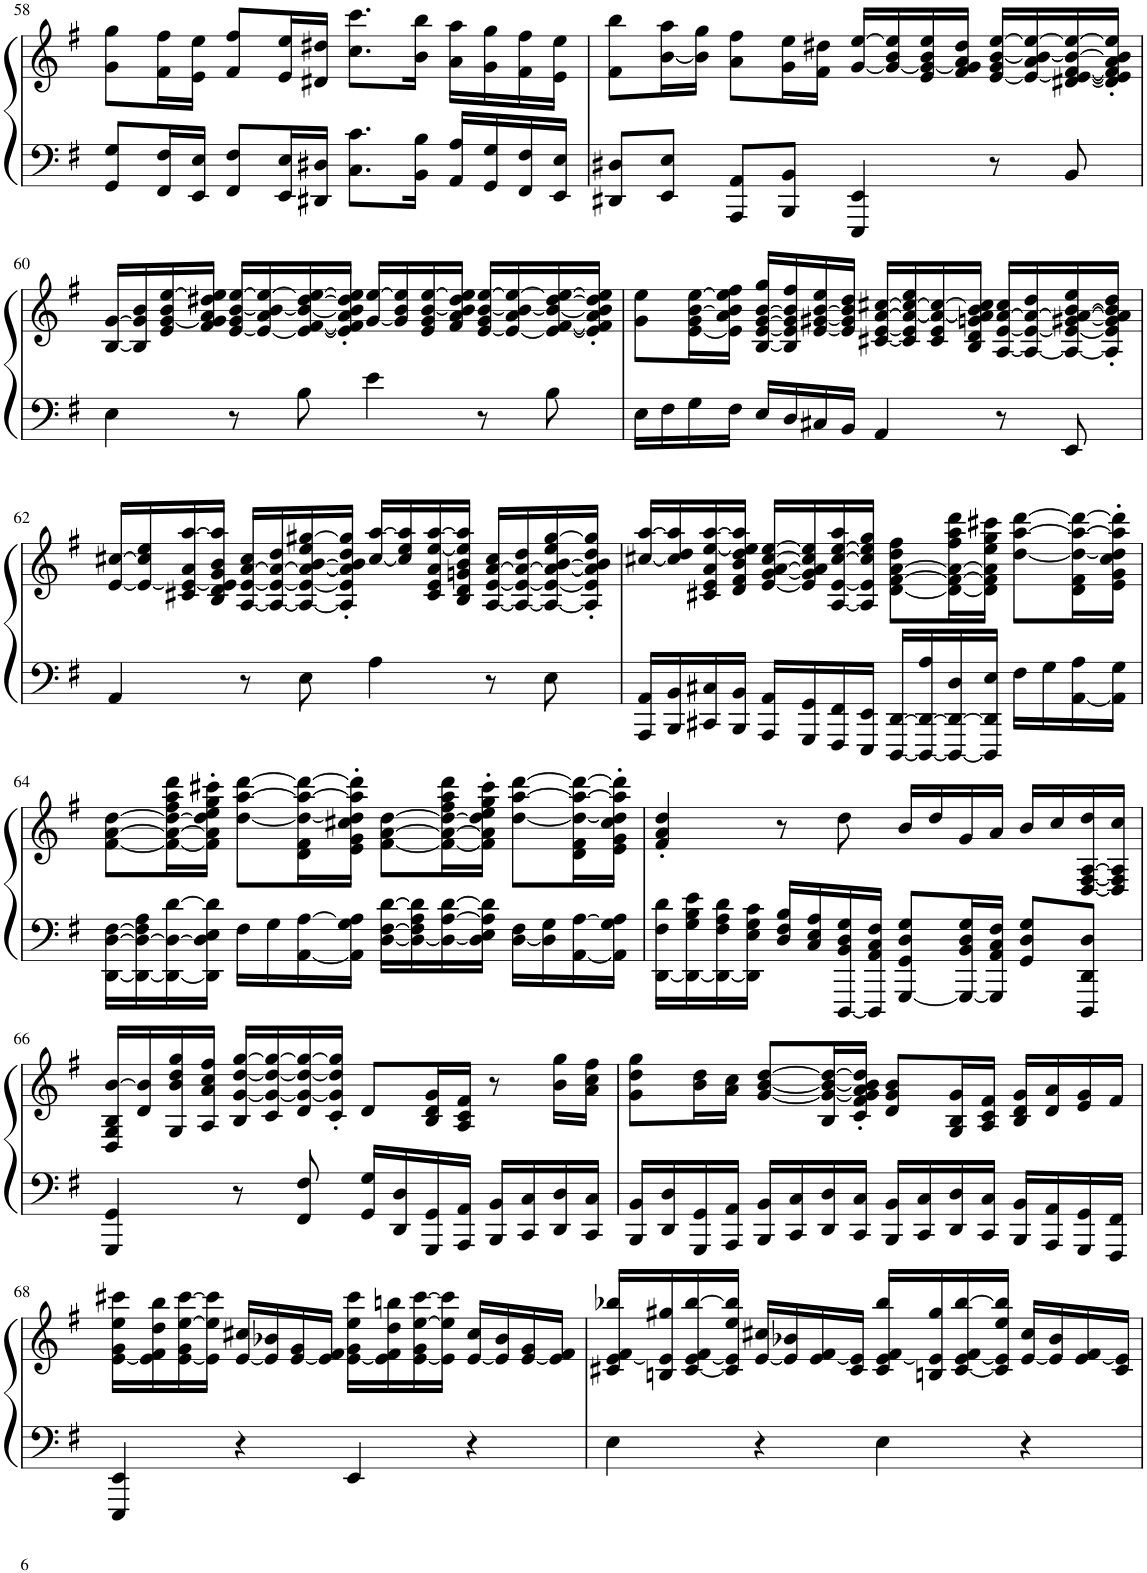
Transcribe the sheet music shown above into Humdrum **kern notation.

**kern	**kern
*part2	*part1
*staff2	*staff1
*I"Violoncello	*I"Violin
*I'Vc	*I'Vln
!!LO:PB:g=z
*clefF4	*clefG2
*k[f#]	*k[f#]
*M4/4	*M4/4
=58	=58
8GG/ 8G/L	8g\ 8gg\L
16FF#/ 16F#/L	16f#\ 16ff#\L
16EE/ 16E/JJ	16e\ 16ee\JJ
8FF#/ 8F#/L	8f#/ 8ff#/L
16EE/ 16E/L	16e/ 16ee/L
16DD#X/ 16D#X/JJ	16d#X/ 16dd#X/JJ
8.C\ 8.c\L	8.cc\ 8.ccc\L
16BB\ 16B\Jk	16b\ 16bb\Jk
16AA/ 16A/LL	16a\ 16aa\LL
16GG/ 16G/	16g\ 16gg\
16FF#/ 16F#/	16f#\ 16ff#\
16EE/ 16E/JJ	16e\ 16ee\JJ
=59	=59
8DD#X/ 8D#X/L	8f#\ 8bb\L
8EE/ 8E/J	[16b\ 16aa\L
.	16b\] 16gg\JJ
8AAA/ 8AA/L	8a\ 8ff#\L
8BBB/ 8BB/J	16g\ 16ee\L
.	16f#\ 16dd#X\JJ
4EEE/ 4EE/	[16g/ [16ee/LL
.	16g/_ 16b/ 16ee/]
.	16e/ 16g/_ 16b/ 16ee/
.	16f#/ 16g/] 16a/ 16dd#/JJ
8r	[16e/ 16g/ [16b/ [16ee/LL
.	16e/_ 16a/ 16b/_ 16ee/_
8BB/	[16d#X/ 16e/_ [16f#/ 16b/_ 16ee/_
.	16d#/]' 16e/]' 16f#/]' 16a/' 16b/]' 16ee/]'JJ
!!LO:LB:g=z
=60	=60
4E\	[16B/ [16g/LL
.	16B/] 16g/] 16b/
.	16e/ [16g/ 16b/ [16ee/
.	16f#/ 16g/] 16a/ 16dd#X/ 16ee/]JJ
8r	[16e/ 16g/ [16b/ [16ee/LL
.	16e/_ 16a/ 16b/_ 16ee/_
8B\	16e/_ [16f#/ 16b/_ [16dd#/ 16ee/_
.	16e/]' 16f#/]' 16a/' 16b/]' 16dd#/]' 16ee/]'JJ
4e\	[16g/ [16ee/LL
.	16g/] 16b/ 16ee/]
.	16e/ 16g/ [16b/ [16ee/
.	16f#/ 16a/ 16b/] 16dd#/ 16ee/]JJ
8r	[16e/ 16g/ [16b/ [16ee/LL
.	16e/_ 16a/ 16b/_ 16ee/_
8B\	16e/_ [16f#/ 16b/_ [16dd#/ 16ee/_
.	16e/]' 16f#/]' 16a/' 16b/]' 16dd#/]' 16ee/]'JJ
=61	=61
16E\LL	8g\ 8ee\L
16F#\	.
16G\	[16e\ 16g\ [16b\ [16ee\L
16F#\JJ	16e\] 16a\ 16b\] 16ee\] 16ff#\JJ
16E/LL	[16B/ [16e/ [16g/ [16b/ 16gg/LL
16D/	16B/] 16e/] 16g/] 16b/] 16ff#/
16C#X/	[16e/ [16g#X/ [16b/ 16ee/
16BB/JJ	16e/] 16g#/] 16b/] 16dd/JJ
4AA/	[16c#X/ [16e/ [16a/ [16cc#X/LL
.	16c#/] 16e/] 16a/_ 16cc#/_ 16ee/
.	16c#/ 16e/ 16a/_ 16cc#/_
.	16B/ 16d/ 16gn/ 16a/] 16b/ 16cc#/]JJ
8r	[16A/ [16e/ [16a/ 16cc#/LL
.	16A/_ 16e/_ 16a/_ 16dd/
8EE/	16A/_ 16e/_ [16g#X/ 16a/_ [16b/ 16ee/
.	16A/]' 16e/]' 16g#/]' 16a/]' 16b/]' 16dd/'JJ
!!LO:LB:g=z
=62	=62
4AA/	[16e/ [16cc#X/LL
.	16e/_ 16cc#/] 16ee/
.	16c#X/ 16e/_ 16a/ [16aa/
.	16B/ 16d/ 16e/] 16g/ 16b/ 16aa/]JJ
8r	[16A/ [16e/ [16a/ 16cc#/LL
.	16A/_ 16e/_ 16a/_ 16dd/
8E\	16A/_ 16e/_ 16a/_ [16b/ 16ee/ [16gg#X/
.	16A/]' 16e/]' 16a/]' 16b/]' 16dd/' 16gg#/]'JJ
4A\	[16cc#/ [16aa/LL
.	16cc#/] 16ee/ 16aa/]
.	16c#/ 16e/ 16a/ [16ee/ [16aa/
.	16B/ 16d/ 16gn/ 16b/ 16ee/] 16aa/]JJ
8r	[16A/ [16e/ [16a/ 16cc#/LL
.	16A/_ 16e/_ 16a/_ 16dd/
8E\	16A/_ 16e/_ 16a/_ [16b/ 16ee/ [16gg#/
.	16A/]' 16e/]' 16a/]' 16b/]' 16dd/' 16gg#/]'JJ
=63	=63
16AAA/ 16AA/LL	[16cc#X/ [16aa/LL
16BBB/ 16BB/	16cc#/] 16dd/ 16aa/]
16CC#X/ 16C#X/	16c#X/ 16e/ 16a/ [16ee/ [16aa/
16BBB/ 16BB/JJ	16d/ 16f#/ 16b/ 16dd/ 16ee/] 16aa/]JJ
16AAA/ 16AA/LL	[16e/ [16g/ [16a/ [16cc#/ [16ee/LL
16GGG/ 16GG/	16e/] 16g/] 16a/] 16cc#/] 16ee/]
16FFF#/ 16FF#/	[16A/ [16e/ [16cc#/ [16ee/ 16aa/
16EEE/ 16EE/JJ	16A/] 16e/] 16cc#/] 16ee/] 16gg/JJ
[16DDD/ [16DD/LL	[8d\ [8f#\ [8a\ 8dd\ 8ff#\L
16DDD/_ 16DD/_ 16A/	.
16DDD/_ 16DD/_ 16D/	16d\_ 16f#\_ 16a\_ 16ff#\ 16aa\ 16ddd\L
16DDD/] 16DD/] 16E/JJ	16d\] 16f#\] 16a\] 16ee\ 16gg\ 16ccc#X\JJ
16F#\LL	[8dd\ [8aa\ [8ddd\L
16G\	.
[16AA\ 16A\	16d\ 16f#\ 16dd\_ 16aa\_ 16ddd\_L
16AA\] 16G\JJ	16e\' 16g\' 16cc#\' 16dd\]' 16aa\]' 16ddd\]'JJ
!!LO:LB:g=z
=64	=64
[16DD\ [16D\ [16F#\LL	[8f#\ [8a\ [8dd\L
16DD\_ 16D\_ 16F#\] 16A\	.
16DD\_ 16D\_ [16d\	16f#\_ 16a\_ 16dd\_ 16ff#\ 16aa\ 16ddd\L
16DD\] 16D\] 16E\ 16d\]JJ	16f#\]' 16a\]' 16dd\]' 16ee\' 16gg\' 16ccc#X\'JJ
16F#\LL	[8dd\ [8aa\ [8ddd\L
16G\	.
[16AA\ [16A\	16d\ 16f#\ 16dd\_ 16aa\_ 16ddd\_L
16AA\] 16G\ 16A\]JJ	16e\' 16g\' 16cc#X\' 16dd\]' 16aa\]' 16ddd\]'JJ
[16D\ [16F#\ [16d\LL	[8f#\ [8a\ [8dd\L
16D\_ 16F#\] 16A\ 16d\]	.
16D\_ [16A\ [16d\	16f#\_ 16a\_ 16dd\_ 16ff#\ 16aa\ 16ddd\L
16D\] 16E\ 16A\] 16d\]JJ	16f#\]' 16a\]' 16dd\]' 16ee\' 16gg\' 16ccc#\'JJ
[16D\ 16F#\LL	[8dd\ [8aa\ [8ddd\L
16D\] 16G\	.
[16AA\ [16A\	16d\ 16f#\ 16dd\_ 16aa\_ 16ddd\_L
16AA\] 16G\ 16A\]JJ	16e\' 16g\' 16cc#\' 16dd\]' 16aa\]' 16ddd\]'JJ
=65	=65
[16DD\ 16F#\ 16d\LL	4f#/' 4a/' 4dd/'
16DD\_ 16G\ 16B\ 16e\	.
16DD\_ 16F#\ 16A\ 16d\	.
16DD\] 16E\ 16G\ 16c\JJ	.
16D/ 16F#/ 16B/LL	8r
16C/ 16E/ 16A/	.
[16DDD/ 16BB/ 16D/ 16G/	8dd\
16DDD/] 16AA/ 16C/ 16F#/JJ	.
[8GGG/ 8GG/ 8D/ 8G/L	16b/LL
.	16dd/
16GGG/_ 16BB/ 16D/ 16G/L	16g/
16GGG/] 16AA/ 16C/ 16F#/JJ	16a/JJ
8GG/ 8D/ 8G/L	16b/LL
.	16cc/
8DDD/ 8DD/ 8D/J	[16D/ [16F#/ [16A/ 16dd/
.	16D/] 16F#/] 16A/] 16cc/JJ
!!LO:LB:g=z
=66	=66
4GGG/ 4GG/	16D/ 16G/ 16B/ [16b/LL
.	16d/ 16b/]
.	16G/ 16b/ 16dd/ 16gg/
.	16A/ 16a/ 16cc/ 16ff#/JJ
8r	16B/ [16g/ [16dd/ [16gg/LL
.	16c/ 16g/_ 16dd/_ 16gg/_
8FF#/ 8F#/	16d/ 16g/_ 16dd/_ 16gg/_
.	16c/' 16g/]' 16dd/]' 16gg/]'JJ
16GG/ 16G/LL	8d/L
16DD/ 16D/	.
16GGG/ 16GG/	16B/ 16d/ 16g/L
16AAA/ 16AA/JJ	16A/ 16c/ 16f#/JJ
16BBB/ 16BB/LL	8r
16CC/ 16C/	.
16DD/ 16D/	16b\ 16gg\LL
16CC/ 16C/JJ	16a\ 16cc\ 16ff#\JJ
=67	=67
16BBB/ 16BB/LL	8g\ 8dd\ 8gg\L
16DD/ 16D/	.
16GGG/ 16GG/	16b\ 16dd\L
16AAA/ 16AA/JJ	16a\ 16cc\JJ
16BBB/ 16BB/LL	[8g/ [8b/ [8dd/L
16CC/ 16C/	.
16DD/ 16D/	16B/ 16g/_ 16b/_ 16dd/_L
16CC/ 16C/JJ	16c/' 16f#/' 16g/]' 16a/' 16b/]' 16dd/]'JJ
16BBB/ 16BB/LL	8d/ 8g/ 8b/L
16CC/ 16C/	.
16DD/ 16D/	16G/ 16B/ 16g/L
16CC/ 16C/JJ	16A/ 16c/ 16f#/JJ
16BBB/ 16BB/LL	16B/ 16d/ 16g/LL
16AAA/ 16AA/	16d/ 16a/
16GGG/ 16GG/	16e/ 16g/
16FFF#/ 16FF#/JJ	16f#/JJ
!!LO:LB:g=z
=68	=68
4EEE/ 4EE/	[16e\ 16g\ 16ee\ 16ccc#X\LL
.	16e\] 16f#\ 16dd\ 16bb\
.	[16e\ 16g\ [16ee\ [16ccc#\
.	16e\] 16ee\] 16ccc#\]JJ
4r	[16e/ 16cc#X/LL
.	16e/] 16b-X/
.	[16e/ 16g/
.	16e/] 16f#/JJ
4EE/	[16e\ 16g\ 16ee\ 16ccc#\LL
.	16e\] 16f#\ 16dd\ 16bbn\
.	[16e\ 16g\ [16ee\ [16ccc#\
.	16e\] 16ee\] 16ccc#\]JJ
4r	[16e/ 16cc#/LL
.	16e/] 16b-/
.	[16e/ 16g/
.	16e/] 16f#/JJ
=69	=69
4E\	16c#X/ [16e/ 16f#/ 16bb-X/LL
.	16Bn/ 16e/] 16gg#X/
.	[16c#/ [16e/ 16f#/ [16bb-/
.	16c#/] 16e/] 16ee/ 16bb-/]JJ
4r	[16e/ 16cc#X/LL
.	16e/] 16b-X/
.	[16e/ 16f#/
.	16c#/ 16e/]JJ
4E\	16c#/ [16e/ 16f#/ 16bb-/LL
.	16Bn/ 16e/] 16gg#/
.	[16c#/ [16e/ 16f#/ [16bb-/
.	16c#/] 16e/] 16ee/ 16bb-/]JJ
4r	[16e/ 16cc#/LL
.	16e/] 16b-/
.	[16e/ 16f#/
.	16c#/ 16e/]JJ
=	=
*-	*-
